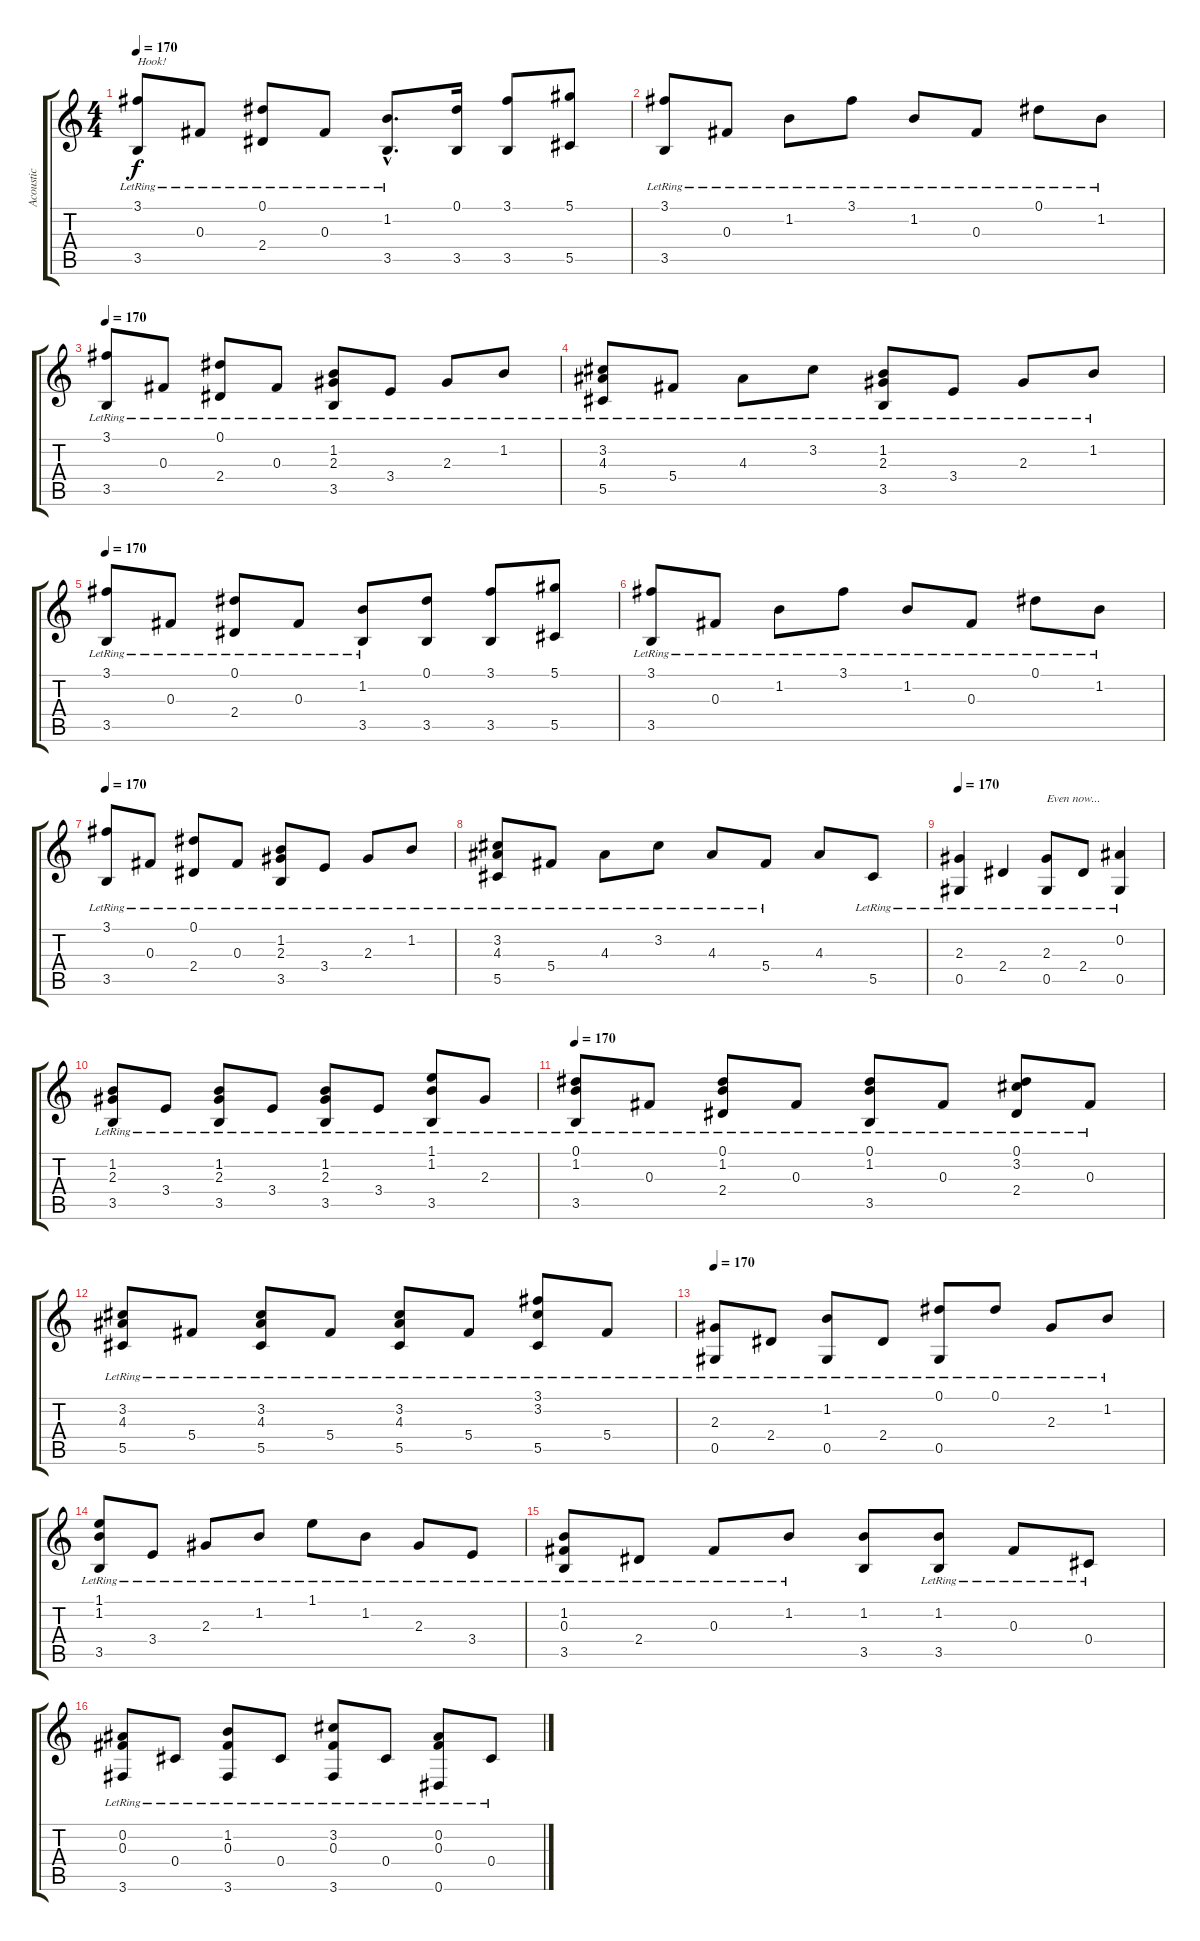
\track ("Acoustic" "Acoustic") {instrument acousticguitarnylon}
\staff {score tabs}
\tuning (Eb4 Bb3 Gb3 Db3 Ab2 Eb2) {hide}
\ts (4 4)
\tempo 170
\clef g2
\ks c
(3.1{lr} 3.5{lr}).8{txt "Hook!" dy f} 0.3{lr}.8 (0.1{lr} 2.4{lr}).8 0.3{lr}.8 (1.2{hac lr} 3.5{hac lr}).8{d} (0.1 3.5).16 (3.1 3.5).8 (5.1 5.5).8 |
(3.1{lr} 3.5{lr}).8 0.3{lr}.8 1.2{lr}.8 3.1{lr}.8 1.2{lr}.8 0.3{lr}.8 0.1{lr}.8 1.2{lr}.8 |
\tempo 170
(3.1{lr} 3.5{lr}).8 0.3{lr}.8 (0.1{lr} 2.4{lr}).8 0.3{lr}.8 (1.2{lr} 2.3{lr} 3.5{lr}).8 3.4{lr}.8 2.3{lr}.8 1.2{lr}.8 |
(3.2{lr} 4.3{lr} 5.5{lr}).8 5.4{lr}.8 4.3{lr}.8 3.2{lr}.8 (1.2{lr} 2.3{lr} 3.5{lr}).8 3.4{lr}.8 2.3{lr}.8 1.2{lr}.8 |
\tempo 170
(3.1{lr} 3.5{lr}).8 0.3{lr}.8 (0.1{lr} 2.4{lr}).8 0.3{lr}.8 (1.2{lr} 3.5{lr}).8 (0.1 3.5).8 (3.1 3.5).8 (5.1 5.5).8 |
(3.1{lr} 3.5{lr}).8 0.3{lr}.8 1.2{lr}.8 3.1{lr}.8 1.2{lr}.8 0.3{lr}.8 0.1{lr}.8 1.2{lr}.8 |
\tempo 170
(3.1{lr} 3.5{lr}).8 0.3{lr}.8 (0.1{lr} 2.4{lr}).8 0.3{lr}.8 (1.2{lr} 2.3{lr} 3.5{lr}).8 3.4{lr}.8 2.3{lr}.8 1.2{lr}.8 |
(3.2{lr} 4.3{lr} 5.5{lr}).8 5.4{lr}.8 4.3{lr}.8 3.2{lr}.8 4.3{lr}.8 5.4{lr}.8 4.3.8 5.5{lr}.8 |
\tempo 170
(2.3{lr} 0.5{lr}).4 2.4{lr}.4 (2.3{lr} 0.5{lr}).8{txt "Even now..."} 2.4{lr}.8 (0.2{lr} 0.5{lr}).4 |
(1.2{lr} 2.3{lr} 3.5{lr}).8 3.4{lr}.8 (1.2{lr} 2.3{lr} 3.5{lr}).8 3.4{lr}.8 (1.2{lr} 2.3{lr} 3.5{lr}).8 3.4{lr}.8 (1.1{lr} 1.2{lr} 3.5{lr}).8 2.3{lr}.8 |
\tempo 170
(0.1{lr} 1.2{lr} 3.5{lr}).8 0.3{lr}.8 (0.1{lr} 1.2{lr} 2.4{lr}).8 0.3{lr}.8 (0.1{lr} 1.2{lr} 3.5{lr}).8 0.3{lr}.8 (0.1{lr} 3.2{lr} 2.4{lr}).8 0.3{lr}.8 |
(3.2{lr} 4.3{lr} 5.5{lr}).8 5.4{lr}.8 (3.2{lr} 4.3{lr} 5.5{lr}).8 5.4{lr}.8 (3.2{lr} 4.3{lr} 5.5{lr}).8 5.4{lr}.8 (3.1{lr} 3.2{lr} 5.5{lr}).8 5.4{lr}.8 |
\tempo 170
(2.3{lr} 0.5{lr}).8 2.4{lr}.8 (1.2{lr} 0.5{lr}).8 2.4{lr}.8 (0.1 0.5{lr}).8 0.1{lr}.8 2.3{lr}.8 1.2{lr}.8 |
(1.1{lr} 1.2{lr} 3.5{lr}).8 3.4{lr}.8 2.3{lr}.8 1.2{lr}.8 1.1{lr}.8 1.2{lr}.8 2.3{lr}.8 3.4{lr}.8 |
(1.2{lr} 0.3{lr} 3.5{lr}).8 2.4{lr}.8 0.3{lr}.8 1.2{lr}.8 (1.2 3.5).8 (1.2{lr} 3.5{lr}).8 0.3{lr}.8 0.4{lr}.8 |
(0.2{lr} 0.3{lr} 3.6{lr}).8 0.4{lr}.8 (1.2{lr} 0.3{lr} 3.6{lr}).8 0.4{lr}.8 (3.2{lr} 0.3{lr} 3.6{lr}).8 0.4{lr}.8 (0.2{lr} 0.3{lr} 0.6{lr}).8 0.4{lr}.8
